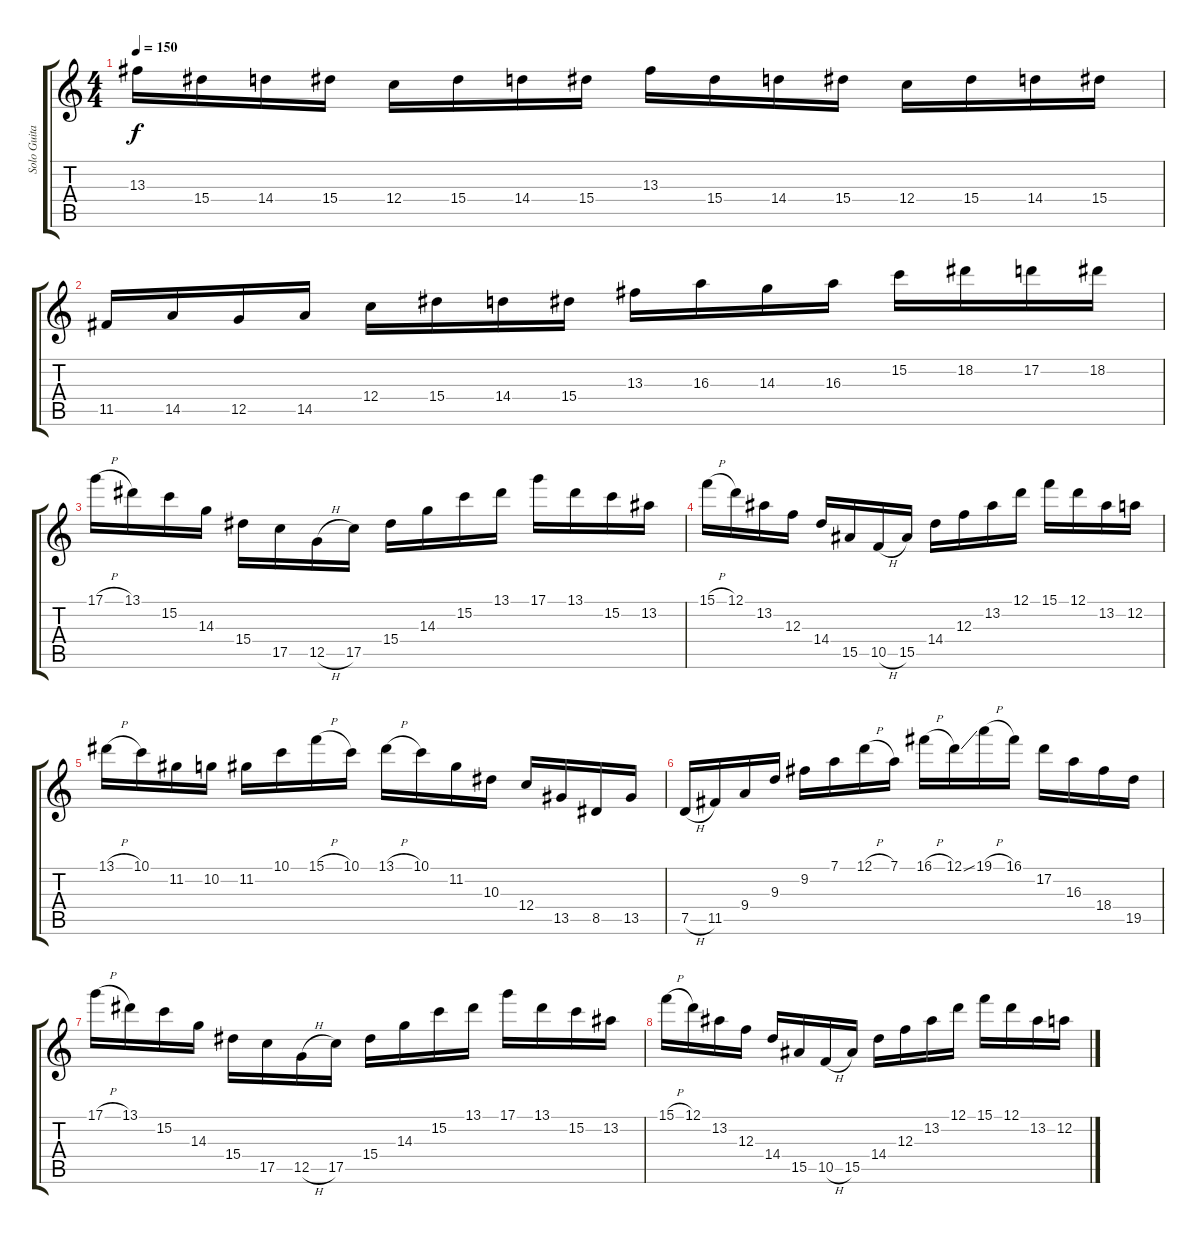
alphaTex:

\track ("Solo Guitar" "Solo Guita") {instrument distortionguitar}
\staff {score tabs}
\tuning (D4 A3 F3 C3 G2 D2) {hide}
\ts (4 4)
\tempo 150
\clef g2
\ks c
13.3.16{dy f} 15.4.16 14.4.16 15.4.16 12.4.16 15.4.16 14.4.16 15.4.16 13.3.16 15.4.16 14.4.16 15.4.16 12.4.16 15.4.16 14.4.16 15.4.16 |
11.5.16 14.5.16 12.5.16 14.5.16 12.4.16 15.4.16 14.4.16 15.4.16 13.3.16 16.3.16 14.3.16 16.3.16 15.2.16 18.2.16 17.2.16 18.2.16 |
17.1{h}.16 13.1.16 15.2.16 14.3.16 15.4.16 17.5.16 12.5{h}.16 17.5.16 15.4.16 14.3.16 15.2.16 13.1.16 17.1.16 13.1.16 15.2.16 13.2.16 |
15.1{h}.16 12.1.16 13.2.16 12.3.16 14.4.16 15.5.16 10.5{h}.16 15.5.16 14.4.16 12.3.16 13.2.16 12.1.16 15.1.16 12.1.16 13.2.16 12.2.16 |
13.1{h}.16 10.1.16 11.2.16 10.2.16 11.2.16 10.1.16 15.1{h}.16 10.1.16 13.1{h}.16 10.1.16 11.2.16 10.3.16 12.4.16 13.5.16 8.5.16 13.5.16 |
7.5{h}.16 11.5.16 9.4.16 9.3.16 9.2.16 7.1.16 12.1{h}.16 7.1.16 16.1{h}.16 12.1{ss}.16 19.1{h}.16 16.1.16 17.2.16 16.3.16 18.4.16 19.5.16 |
17.1{h}.16 13.1.16 15.2.16 14.3.16 15.4.16 17.5.16 12.5{h}.16 17.5.16 15.4.16 14.3.16 15.2.16 13.1.16 17.1.16 13.1.16 15.2.16 13.2.16 |
15.1{h}.16 12.1.16 13.2.16 12.3.16 14.4.16 15.5.16 10.5{h}.16 15.5.16 14.4.16 12.3.16 13.2.16 12.1.16 15.1.16 12.1.16 13.2.16 12.2.16
